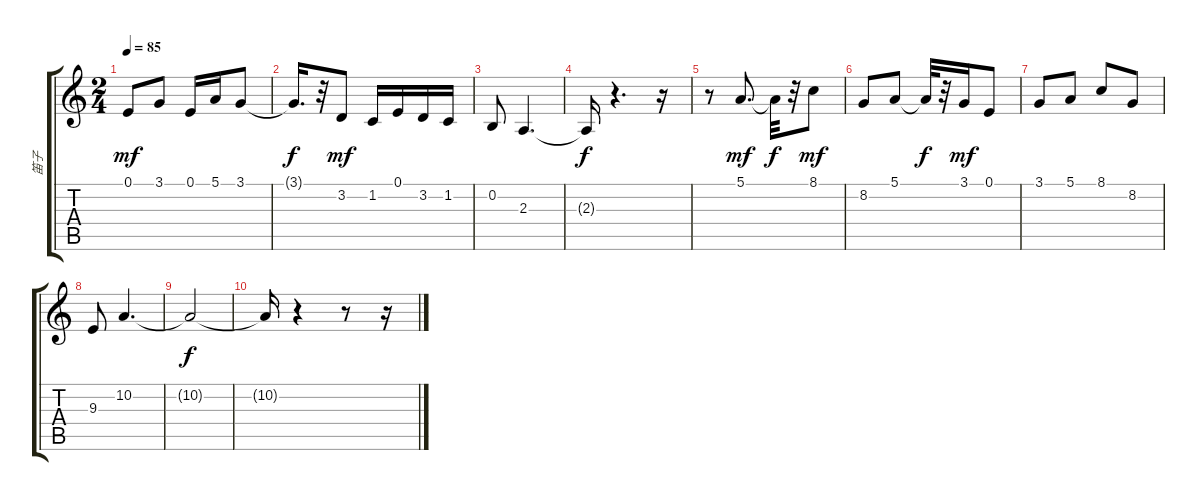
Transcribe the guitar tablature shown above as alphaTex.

\track ("笛子" "笛子") {instrument acousticgrandpiano}
\staff {score tabs}
\tuning (E4 B3 G3 D3 A2 E2) {hide}
\ts (2 4)
\tempo 85
\clef g2
\ks c
0.1.8{dy mf} 3.1.8 0.1.16 5.1.16 3.1.8 |
3.1{t}.16{d dy f} r.32 3.2.8{dy mf} 1.2.16 0.1.16 3.2.16 1.2.16 |
0.2.8 2.3.4{d} |
2.3{t}.16{dy f} r.4{d} r.16 |
r.8 5.1.8{d dy mf} 5.1{t}.32{dy f} r.32 8.1.8{dy mf} |
8.2.8 5.1.8 5.1{t}.32{dy f} r.32 3.1.16{dy mf} 0.1.8 |
3.1.8 5.1.8 8.1.8 8.2.8 |
9.3.8 10.2.4{d} |
10.2{t}.2{dy f} |
10.2{t}.16 r.4 r.8 r.16
